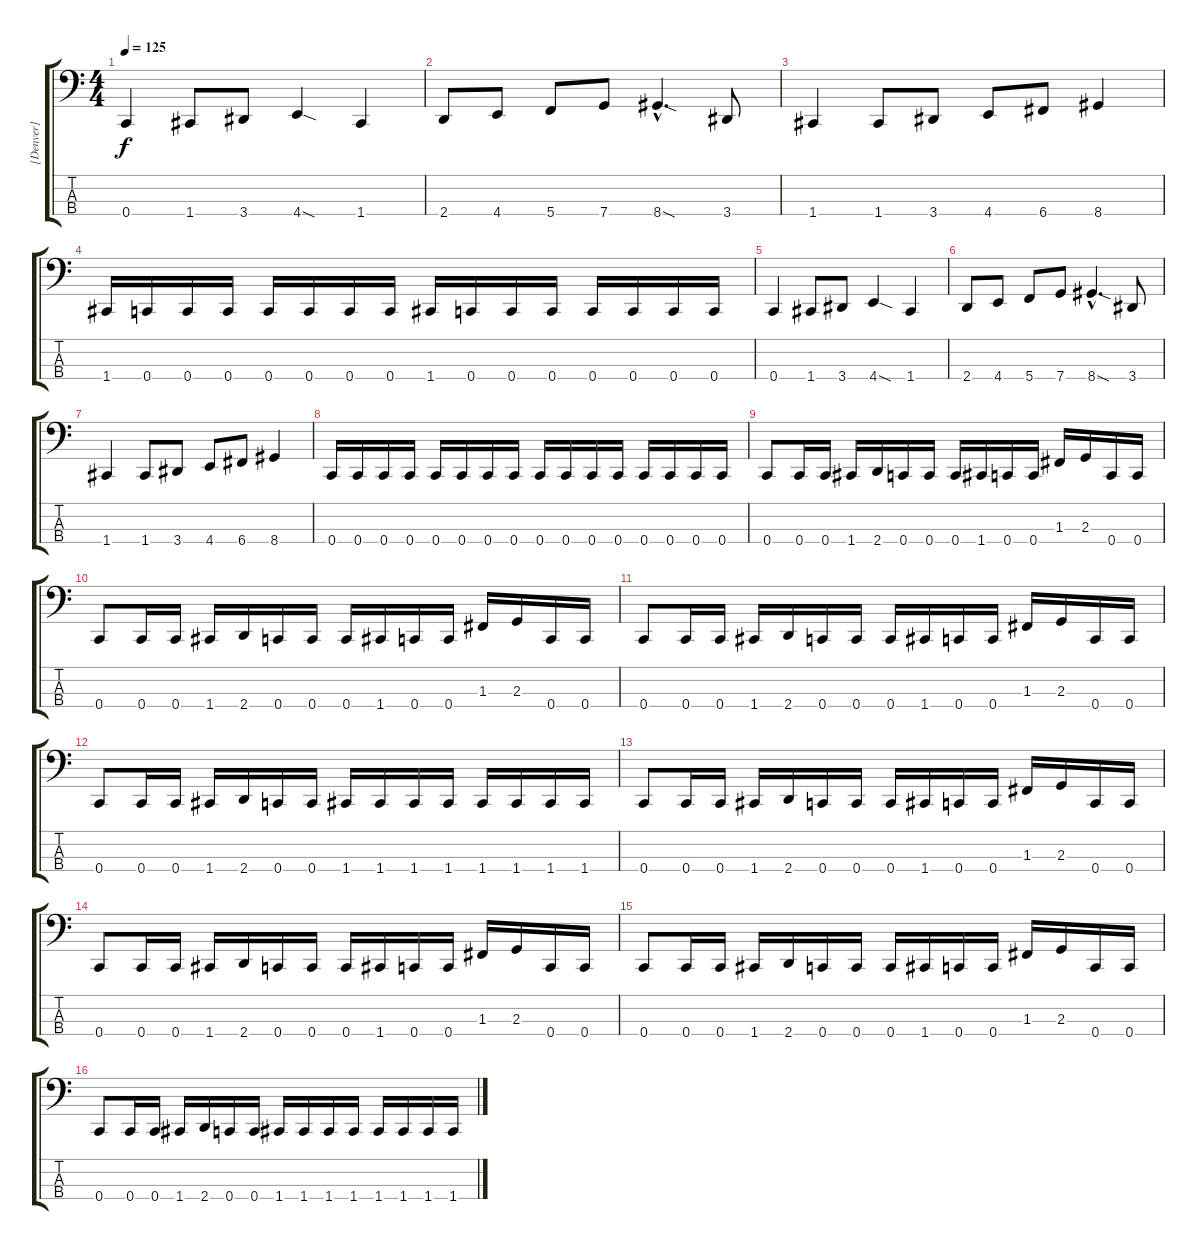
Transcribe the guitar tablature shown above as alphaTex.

\track ("[Denver]" "[Denver]") {instrument electricbasspick}
\staff {score tabs}
\tuning (Eb2 Bb1 F1 C1) {hide}
\ts (4 4)
\tempo 125
\clef f4
\ks c
0.4.4{dy f} 1.4.8 3.4.8 4.4{sod}.4 1.4.4 |
2.4.8 4.4.8 5.4.8 7.4.8 8.4{sod hac}.4{d} 3.4.8 |
1.4.4 1.4.8 3.4.8 4.4.8 6.4.8 8.4.4 |
1.4.16 0.4.16 0.4.16 0.4.16 0.4.16 0.4.16 0.4.16 0.4.16 1.4.16 0.4.16 0.4.16 0.4.16 0.4.16 0.4.16 0.4.16 0.4.16 |
0.4.4 1.4.8 3.4.8 4.4{sod}.4 1.4.4 |
2.4.8 4.4.8 5.4.8 7.4.8 8.4{sod hac}.4{d} 3.4.8 |
1.4.4 1.4.8 3.4.8 4.4.8 6.4.8 8.4.4 |
0.4.16 0.4.16 0.4.16 0.4.16 0.4.16 0.4.16 0.4.16 0.4.16 0.4.16 0.4.16 0.4.16 0.4.16 0.4.16 0.4.16 0.4.16 0.4.16 |
0.4.8 0.4.16 0.4.16 1.4.16 2.4.16 0.4.16 0.4.16 0.4.16 1.4.16 0.4.16 0.4.16 1.3.16 2.3.16 0.4.16 0.4.16 |
0.4.8 0.4.16 0.4.16 1.4.16 2.4.16 0.4.16 0.4.16 0.4.16 1.4.16 0.4.16 0.4.16 1.3.16 2.3.16 0.4.16 0.4.16 |
0.4.8 0.4.16 0.4.16 1.4.16 2.4.16 0.4.16 0.4.16 0.4.16 1.4.16 0.4.16 0.4.16 1.3.16 2.3.16 0.4.16 0.4.16 |
0.4.8 0.4.16 0.4.16 1.4.16 2.4.16 0.4.16 0.4.16 1.4.16 1.4.16 1.4.16 1.4.16 1.4.16 1.4.16 1.4.16 1.4.16 |
0.4.8 0.4.16 0.4.16 1.4.16 2.4.16 0.4.16 0.4.16 0.4.16 1.4.16 0.4.16 0.4.16 1.3.16 2.3.16 0.4.16 0.4.16 |
0.4.8 0.4.16 0.4.16 1.4.16 2.4.16 0.4.16 0.4.16 0.4.16 1.4.16 0.4.16 0.4.16 1.3.16 2.3.16 0.4.16 0.4.16 |
0.4.8 0.4.16 0.4.16 1.4.16 2.4.16 0.4.16 0.4.16 0.4.16 1.4.16 0.4.16 0.4.16 1.3.16 2.3.16 0.4.16 0.4.16 |
0.4.8 0.4.16 0.4.16 1.4.16 2.4.16 0.4.16 0.4.16 1.4.16 1.4.16 1.4.16 1.4.16 1.4.16 1.4.16 1.4.16 1.4.16
